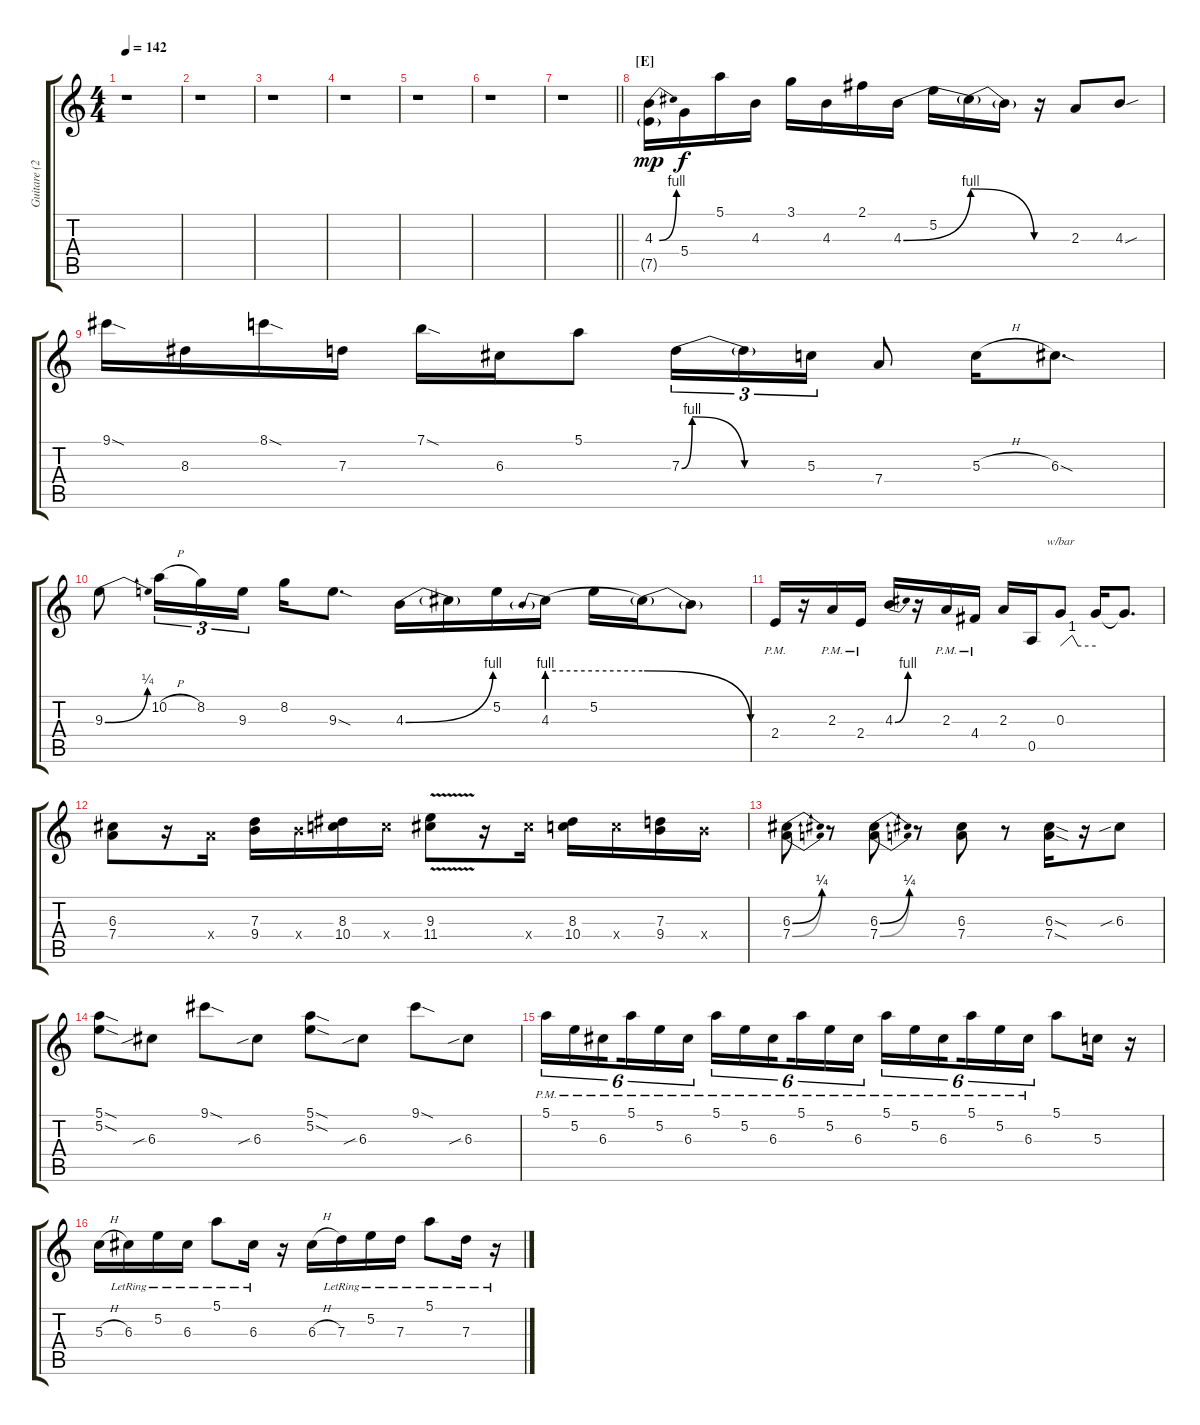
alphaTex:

\track ("Guitare (2)" "Guitare (2") {instrument distortionguitar}
\staff {score tabs}
\tuning (E4 B3 G3 D3 A2 E2) {hide}
\ts (4 4)
\tempo 142
\clef g2
\ks c
r.1{dy f} |
r.1 |
r.1 |
r.1 |
r.1 |
r.1 |
\barLineRight lightlight
r.1 |
\section ("" "[E]")
(4.3{be (bend 0 0 60 4)} 7.5{g}).16{dy mp instrument distortionguitar} 5.4.16{dy f} 5.1.16 4.3.16 3.1.16 4.3.16 2.1.16 4.3{be (bend 0 0 60 4)}.16 5.2.16 4.3{be (release 0 4 60 0) t}.16 4.3{t}.16 r.16 2.3.8 4.3{sou}.8 |
9.1{sod}.16 8.3.16 8.1{sod}.16 7.3.16 7.1{sod}.16 6.3.16 5.1.8 7.3{be (custom 0 0 5 4 30 0 60 0)}.16{tu (3 2)} 7.3{t}.16{tu (3 2)} 5.3.16{tu (3 2)} 7.4.8 5.3{h}.16 6.3{sod}.8{d} |
9.3{be (bend 0 0 60 1)}.8 10.2{h}.16{tu (3 2)} 8.2.16{tu (3 2)} 9.3.16{tu (3 2)} 8.2.16 9.3{sod}.8{d} 4.3{be (bend 0 0 60 4)}.16 4.3{t}.16 5.2.16 4.3{be (prebend 0 4 60 4)}.16 5.2.16 4.3{be (release 0 4 60 0) t}.16 4.3{t}.8 |
2.4{pm}.16 r.16 2.3{pm}.16 2.4{pm}.16 4.3{be (bend 0 0 60 4)}.16 r.16 2.3{pm}.16 4.4{pm}.16 2.3.16 0.5.16 0.3.8{tbe (custom default 0 0 20 4 30 0 60 0)} 0.3{t}.16 0.3{t}.8{d} |
(6.3 7.4).8 r.16 7.4{x}.16 (7.3 9.4).16 9.4{x}.16 (8.3 10.4).16 10.4{x}.16 (9.3{v} 11.4{v}).8 r.16 11.4{x}.16 (8.3 10.4).16 10.4{x}.16 (7.3 9.4).16 9.4{x}.16 |
(6.3{be (bend 0 0 60 1)} 7.4{be (bend 0 0 60 1)}).8 r.8 (6.3{be (bend 0 0 60 1)} 7.4{be (bend 0 0 60 1)}).8 r.8 (6.3 7.4).8 r.8 (6.3{sod} 7.4{sod}).16 r.16 6.3{sib}.8 |
(5.1{sod} 5.2{sod}).8 6.3{sib}.8 9.1{sod}.8 6.3{sib}.8 (5.1{sod} 5.2{sod}).8 6.3{sib}.8 9.1{sod}.8 6.3{sib}.8 |
5.1{pm}.16{tu (6 4)} 5.2{pm}.16{tu (6 4)} 6.3{pm}.16{tu (6 4) beam splitsecondary} 5.1{pm}.16{tu (6 4)} 5.2{pm}.16{tu (6 4)} 6.3{pm}.16{tu (6 4)} 5.1{pm}.16{tu (6 4)} 5.2{pm}.16{tu (6 4)} 6.3{pm}.16{tu (6 4) beam splitsecondary} 5.1{pm}.16{tu (6 4)} 5.2{pm}.16{tu (6 4)} 6.3{pm}.16{tu (6 4)} 5.1{pm}.16{tu (6 4)} 5.2{pm}.16{tu (6 4)} 6.3{pm}.16{tu (6 4) beam splitsecondary} 5.1{pm}.16{tu (6 4)} 5.2{pm}.16{tu (6 4)} 6.3{pm}.16{tu (6 4)} 5.1.8 5.3.16 r.16 |
5.3{h}.16 6.3{lr}.16 5.2{lr}.16 6.3{lr}.16 5.1{lr}.8 6.3{lr}.16 r.16 6.3{h}.16 7.3{lr}.16 5.2{lr}.16 7.3{lr}.16 5.1{lr}.8 7.3{lr}.16 r.16
